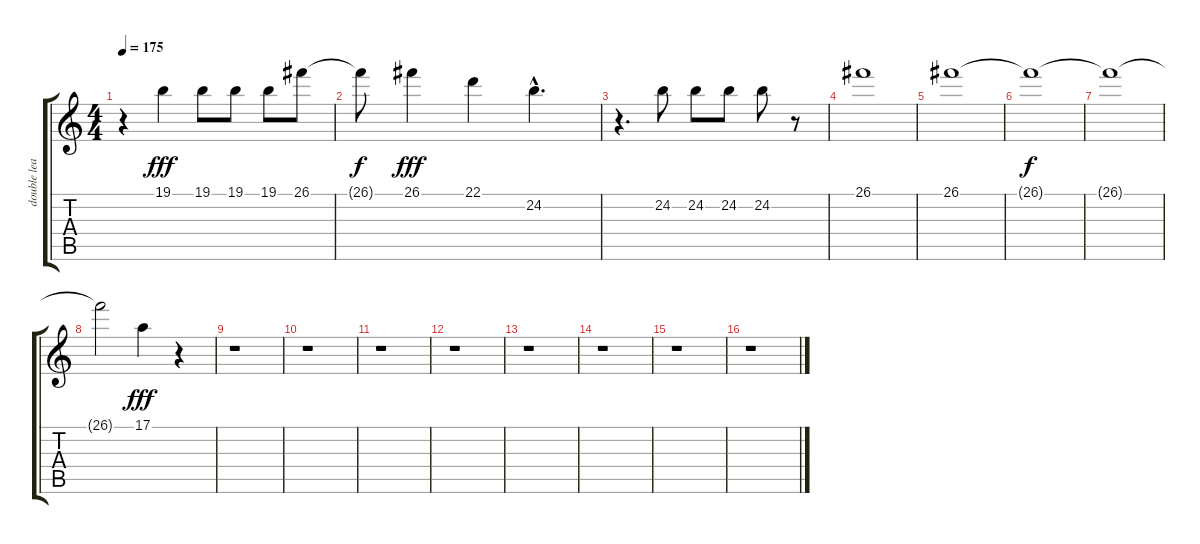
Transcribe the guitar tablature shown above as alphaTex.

\track ("double lead vocal" "double lea") {instrument voiceoohs}
\staff {score tabs}
\tuning (E4 B3 G3 D3 A2 E2) {hide}
\ts (4 4)
\tempo 175
\clef g2
\ks c
r.4{dy f} 19.1.4{dy fff} 19.1.8 19.1.8 19.1.8 26.1.8 |
26.1{t}.8{dy f} 26.1.4{dy fff} 22.1.4 24.2{hac}.4{d} |
r.4{d} 24.2.8 24.2.8 24.2.8 24.2.8 r.8 |
26.1.1 |
26.1.1 |
26.1{t}.1{dy f} |
26.1{t}.1 |
26.1{t}.2 17.1.4{dy fff} r.4 |
r.1 |
r.1 |
r.1 |
r.1 |
r.1 |
r.1 |
r.1 |
r.1
